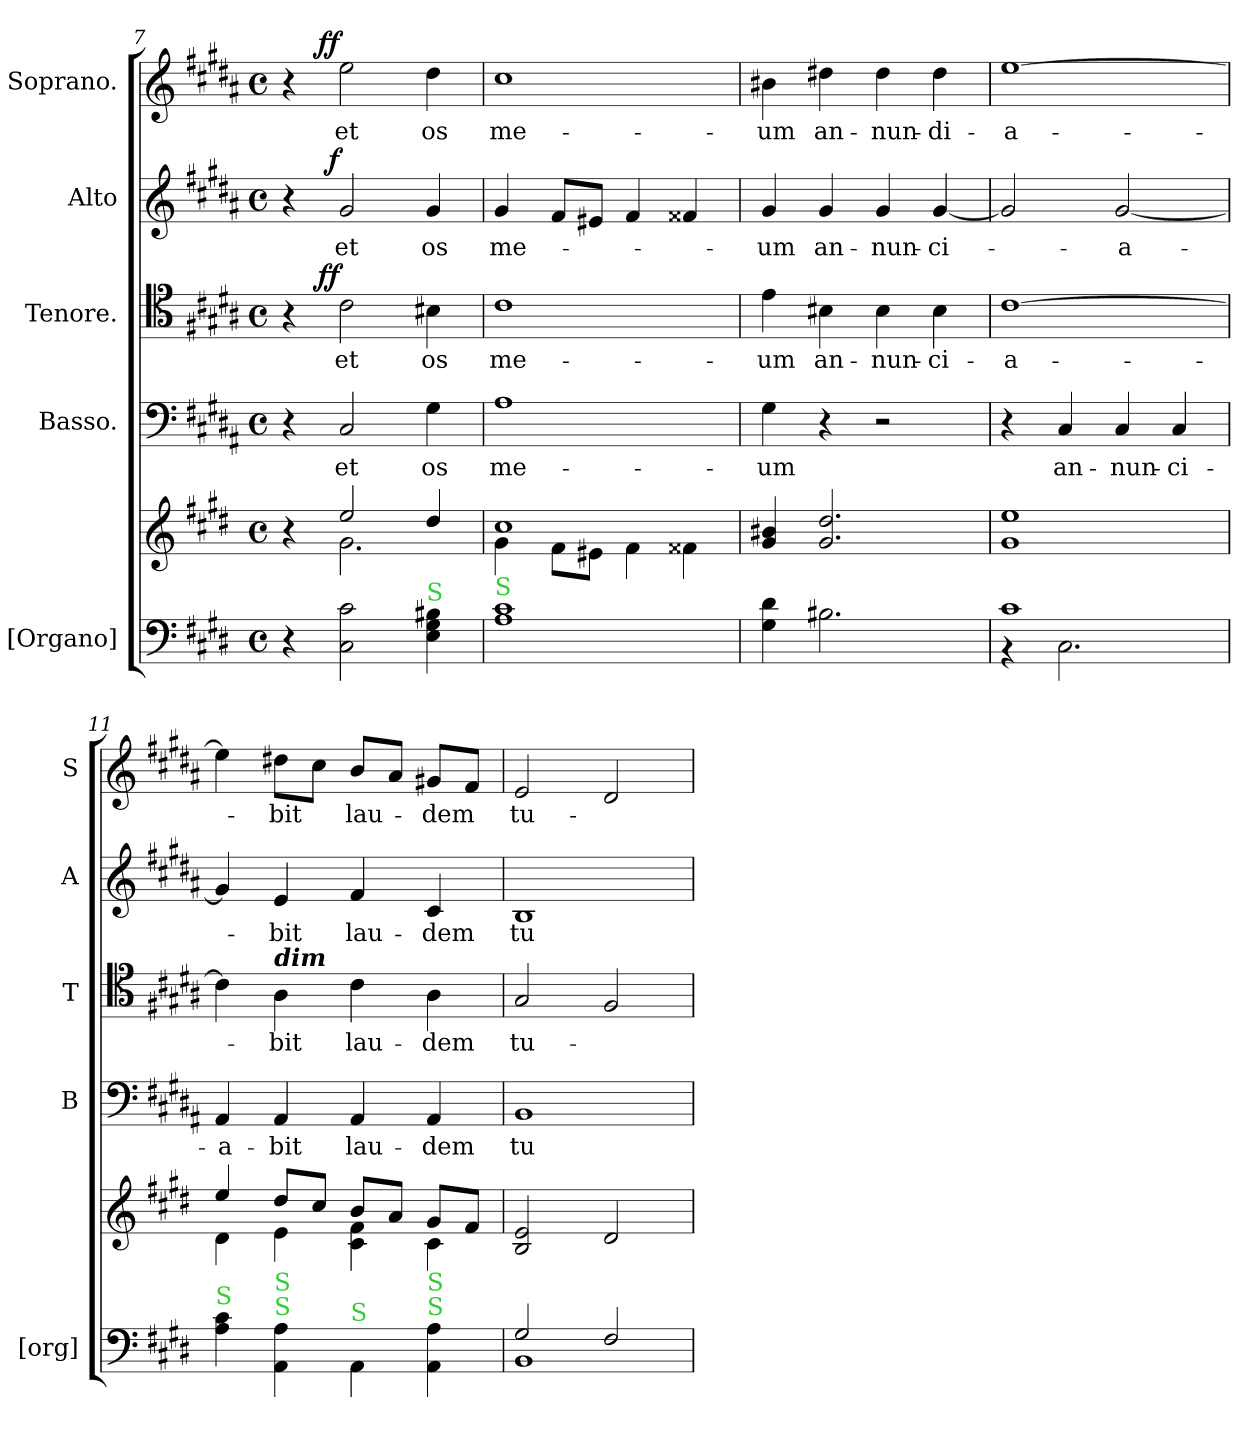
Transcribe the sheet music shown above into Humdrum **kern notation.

**kern	**kern	**kern	**text	**kern	**text	**dynam	**kern	**text	**dynam	**kern	**text	**dynam
*part5	*part5	*part4	*part4	*part3	*part3	*part3	*part2	*part2	*part2	*part1	*part1	*part1
*staff6	*staff5	*staff4	*staff4	*staff3	*staff3	*staff3	*staff2	*staff2	*staff2	*staff1	*staff1	*staff1
*I"[Organo]	*	*I"Basso.	*	*I"Tenore.	*	*	*I"Alto	*	*	*I"Soprano.	*	*
*I'[org]	*	*I'B	*	*I'T	*	*	*I'A	*	*	*I'S	*	*
*clefF4	*clefG2	*clefF4	*	*clefC4	*	*	*clefG2	*	*	*clefG2	*	*
*k[f#c#g#d#]	*k[f#c#g#d#]	*k[f#c#g#d#a#]	*	*k[f#c#g#d#a#]	*	*	*k[f#c#g#d#a#]	*	*	*k[f#c#g#d#a#]	*	*
*M4/4	*M4/4	*M4/4	*	*M4/4	*	*	*M4/4	*	*	*M4/4	*	*
*met(c)	*met(c)	*met(c)	*	*met(c)	*	*	*met(c)	*	*	*met(c)	*	*
=7	=7	=7	=7	=7	=7	=7	=7	=7	=7	=7	=7	=7
*	*^	*	*	*	*	*	*	*	*	*	*	*
4r	4r	4ryy	4r	.	4r	.	.	4r	.	.	4r	.	.
!	!	!	!	!	!	!	!LO:DY:b:rj	!	!	!LO:DY:a:rj	!	!	!LO:DY:a:rj
2C#\ 2c#\	2ee/	2.g#\	2C#/	et	2c#\	et	ff	2g#/	et	f	2ee\	et	ff
!LO:TX:a:color=limegreen:t=S	!	!	!	!	!	!	!	!	!	!	!	!	!
4E\ 4G#\ 4B#X\	4dd#/	.	4G#\	os	4B#X\	os	.	4g#/	os	.	4dd#\	os	.
=8	=8	=8	=8	=8	=8	=8	=8	=8	=8	=8	=8	=8	=8
!LO:TX:a:color=limegreen:t=S	!	!	!	!	!	!	!	!	!	!	!	!	!
1A 1c#	1cc#	4g#\	1A#	me-	1c#	me-	.	4g#/	me-	.	1cc#	me-	.
.	.	8f#\L	.	.	.	.	.	8f#/L	.	.	.	.	.
.	.	8e#X\J	.	.	.	.	.	8e#X/J	.	.	.	.	.
.	.	4f#\	.	.	.	.	.	4f#/	.	.	.	.	.
.	.	4f##X\	.	.	.	.	.	4f##X/	.	.	.	.	.
*	*v	*v	*	*	*	*	*	*	*	*	*	*	*
=9	=9	=9	=9	=9	=9	=9	=9	=9	=9	=9	=9	=9
4G#\ 4d#\	4g#/ 4b#X/	4G#\	-um	4e\	-um	.	4g#/	-um	.	4b#X\	-um	.
2.B#X\	2.g#/ 2.dd#/	4r	.	4B#X\	an-	.	4g#/	an-	.	4dd#X\	an-	.
.	.	2r	.	4B#\	-nun-	.	4g#/	-nun-	.	4dd#\	-nun-	.
.	.	.	.	4B#\	-ci-	.	[4g#/	-ci-	.	4dd#\	-di-	.
=10	=10	=10	=10	=10	=10	=10	=10	=10	=10	=10	=10	=10
*^	*	*	*	*	*	*	*	*	*	*	*	*
1c#	4r	1g# 1ee	4r	.	[1c#	-a-	.	2g#/]	.	.	[1ee	-a-	.
.	2.C#\	.	4C#/	an-	.	.	.	.	.	.	.	.	.
.	.	.	4C#/	-nun-	.	.	.	[2g#/	-a-	.	.	.	.
.	.	.	4C#/	-ci-	.	.	.	.	.	.	.	.	.
*v	*v	*	*	*	*	*	*	*	*	*	*	*	*
=11	=11	=11	=11	=11	=11	=11	=11	=11	=11	=11	=11	=11
*	*^	*	*	*	*	*	*	*	*	*	*	*
!LO:TX:a:color=limegreen:t=S	!	!	!	!	!	!	!	!	!	!	!	!	!
4A\ 4c#\	4ee/	4d#\	4AA#/	-a-	4c#\]	.	.	4g#/]	.	.	4ee\]	.	.
!	!	!	!	!	!LO:TX:a:Bi:t=dim	!	!	!	!	!	!	!	!
!LO:TX:a:color=limegreen:t=S	!	!	!	!	!	!	!	!	!	!	!	!	!
!LO:TX:a:color=limegreen:t=S	!	!	!	!	!	!	!	!	!	!	!	!	!
4AA\ 4A\	8dd#/L	4e\	4AA#/	-bit	4A#\	-bit	.	4e/	-bit	.	8dd#X\L	-bit	.
.	8cc#/J	.	.	.	.	.	.	.	.	.	8cc#\J	.	.
!LO:TX:a:color=limegreen:t=S	!	!	!	!	!	!	!	!	!	!	!	!	!
4AA\	8b/L	4c#\ 4f#\	4AA#/	lau-	4c#\	lau-	.	4f#/	lau-	.	8b/L	lau-	.
.	8a/J	.	.	.	.	.	.	.	.	.	8a#/J	.	.
!LO:TX:a:color=limegreen:t=S	!	!	!	!	!	!	!	!	!	!	!	!	!
!LO:TX:a:color=limegreen:t=S	!	!	!	!	!	!	!	!	!	!	!	!	!
4AA\ 4A\	8g#/L	4c#\	4AA#/	-dem	4A#\	-dem	.	4c#/	-dem	.	8g#X/L	-dem	.
.	8f#/J	.	.	.	.	.	.	.	.	.	8f#/J	.	.
*	*v	*v	*	*	*	*	*	*	*	*	*	*	*
=12	=12	=12	=12	=12	=12	=12	=12	=12	=12	=12	=12	=12
*^	*	*	*	*	*	*	*	*	*	*	*	*
2G#/	1BB	2B/ 2e/	1BB	tu-	2G#/	tu-	.	1B	tu-	.	2e/	tu-	.
2F#/	.	2d#/	.	.	2F#/	.	.	.	.	.	2d#/	.	.
*v	*v	*	*	*	*	*	*	*	*	*	*	*	*
=	=	=	=	=	=	=	=	=	=	=	=	=
*-	*-	*-	*-	*-	*-	*-	*-	*-	*-	*-	*-	*-
